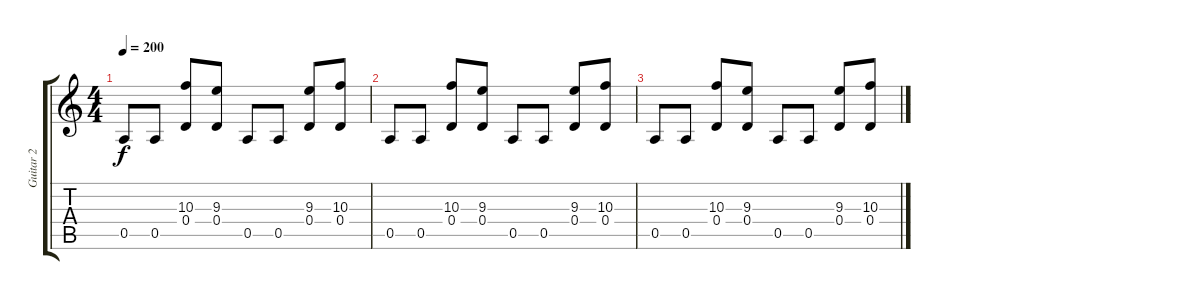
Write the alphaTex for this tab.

\track ("Guitar 2" "Guitar 2") {instrument overdrivenguitar}
\staff {score tabs}
\tuning (E4 B3 G3 D3 A2 E2) {hide}
\ts (4 4)
\tempo 200
\clef g2
\ks c
0.5.8{dy f} 0.5.8 (10.3 0.4).8 (9.3 0.4).8 0.5.8 0.5.8 (9.3 0.4).8 (10.3 0.4).8 |
0.5.8 0.5.8 (10.3 0.4).8 (9.3 0.4).8 0.5.8 0.5.8 (9.3 0.4).8 (10.3 0.4).8 |
0.5.8 0.5.8 (10.3 0.4).8 (9.3 0.4).8 0.5.8 0.5.8 (9.3 0.4).8 (10.3 0.4).8
